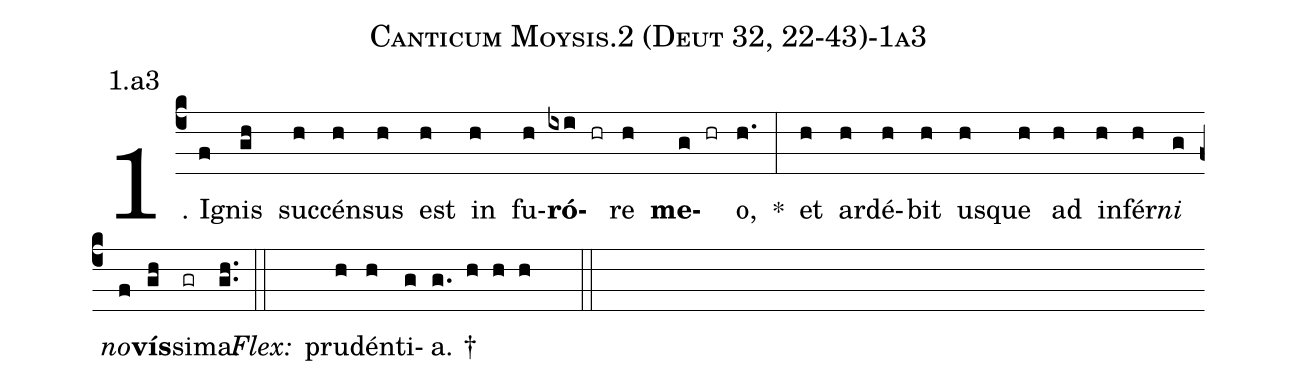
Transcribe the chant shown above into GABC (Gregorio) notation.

name: Canticum Moysis.2 (Deut 32, 22-43)-1a3;
annotation: 1.a3;
%%
(c4)1. I(f)gnis(gh) suc(h)cén(h)sus(h) est(h) in(h) fu(h)<b>ró</b>(ixi hr)re(h) <b>me</b>(g hr)o,(h.) *(:) et(h) ar(h)dé(h)bit(h) us(h)que(h) ad(h) in(h)fér(h)<i>ni</i>(g) <i>no</i>(f)<b>vís</b>(gh)si(gr)ma.(gh..) (::)
<i>Flex:</i>()  pru(h)dén(h)ti(g)a. †(g. h h h  ::)
